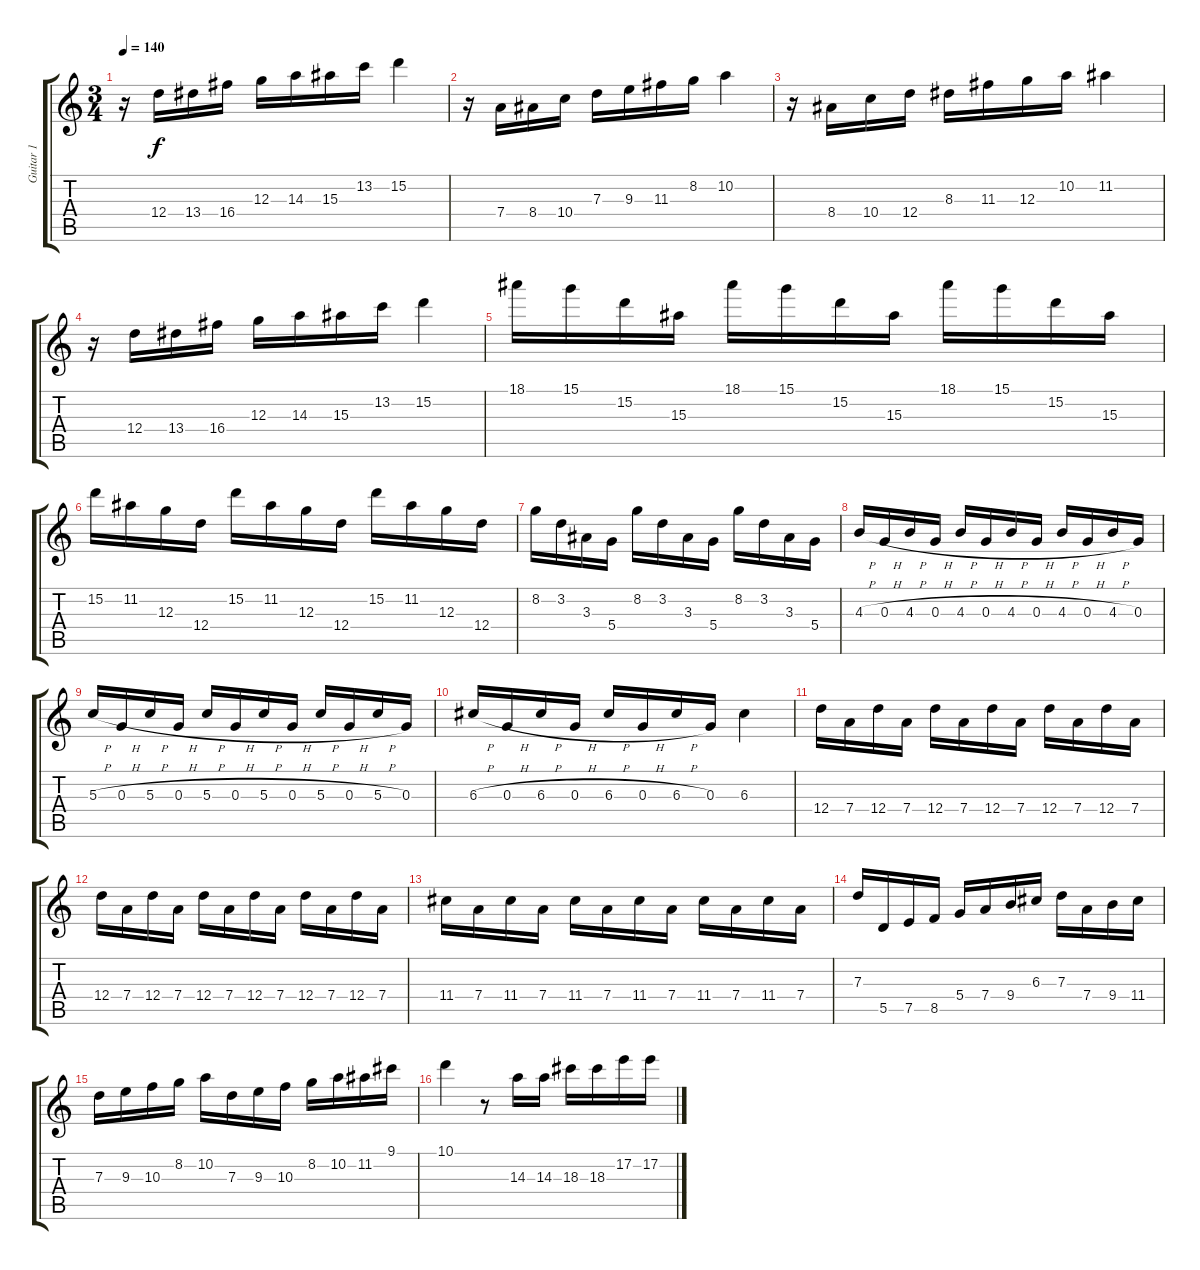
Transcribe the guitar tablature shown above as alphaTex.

\track ("Guitar 1" "Guitar 1") {instrument overdrivenguitar}
\staff {score tabs}
\tuning (E4 B3 G3 D3 A2 E2) {hide}
\ts (3 4)
\tempo 140
\clef g2
\ks c
r.16{dy f} 12.4.16 13.4.16 16.4.16 12.3.16 14.3.16 15.3.16 13.2.16 15.2.4 |
r.16 7.4.16 8.4.16 10.4.16 7.3.16 9.3.16 11.3.16 8.2.16 10.2.4 |
r.16 8.4.16 10.4.16 12.4.16 8.3.16 11.3.16 12.3.16 10.2.16 11.2.4 |
r.16 12.4.16 13.4.16 16.4.16 12.3.16 14.3.16 15.3.16 13.2.16 15.2.4 |
18.1.16 15.1.16 15.2.16 15.3.16 18.1.16 15.1.16 15.2.16 15.3.16 18.1.16 15.1.16 15.2.16 15.3.16 |
15.2.16 11.2.16 12.3.16 12.4.16 15.2.16 11.2.16 12.3.16 12.4.16 15.2.16 11.2.16 12.3.16 12.4.16 |
8.2.16 3.2.16 3.3.16 5.4.16 8.2.16 3.2.16 3.3.16 5.4.16 8.2.16 3.2.16 3.3.16 5.4.16 |
4.3{h}.16 0.3{h}.16 4.3{h}.16 0.3{h}.16 4.3{h}.16 0.3{h}.16 4.3{h}.16 0.3{h}.16 4.3{h}.16 0.3{h}.16 4.3{h}.16 0.3.16 |
5.3{h}.16 0.3{h}.16 5.3{h}.16 0.3{h}.16 5.3{h}.16 0.3{h}.16 5.3{h}.16 0.3{h}.16 5.3{h}.16 0.3{h}.16 5.3{h}.16 0.3.16 |
6.3{h}.16 0.3{h}.16 6.3{h}.16 0.3{h}.16 6.3{h}.16 0.3{h}.16 6.3{h}.16 0.3.16 6.3.4 |
12.4.16 7.4.16 12.4.16 7.4.16 12.4.16 7.4.16 12.4.16 7.4.16 12.4.16 7.4.16 12.4.16 7.4.16 |
12.4.16 7.4.16 12.4.16 7.4.16 12.4.16 7.4.16 12.4.16 7.4.16 12.4.16 7.4.16 12.4.16 7.4.16 |
11.4.16 7.4.16 11.4.16 7.4.16 11.4.16 7.4.16 11.4.16 7.4.16 11.4.16 7.4.16 11.4.16 7.4.16 |
7.3.16 5.5.16 7.5.16 8.5.16 5.4.16 7.4.16 9.4.16 6.3.16 7.3.16 7.4.16 9.4.16 11.4.16 |
7.3.16 9.3.16 10.3.16 8.2.16 10.2.16 7.3.16 9.3.16 10.3.16 8.2.16 10.2.16 11.2.16 9.1.16 |
10.1.4 r.8 14.3.16 14.3.16 18.3.16 18.3.16 17.2.16 17.2.16
